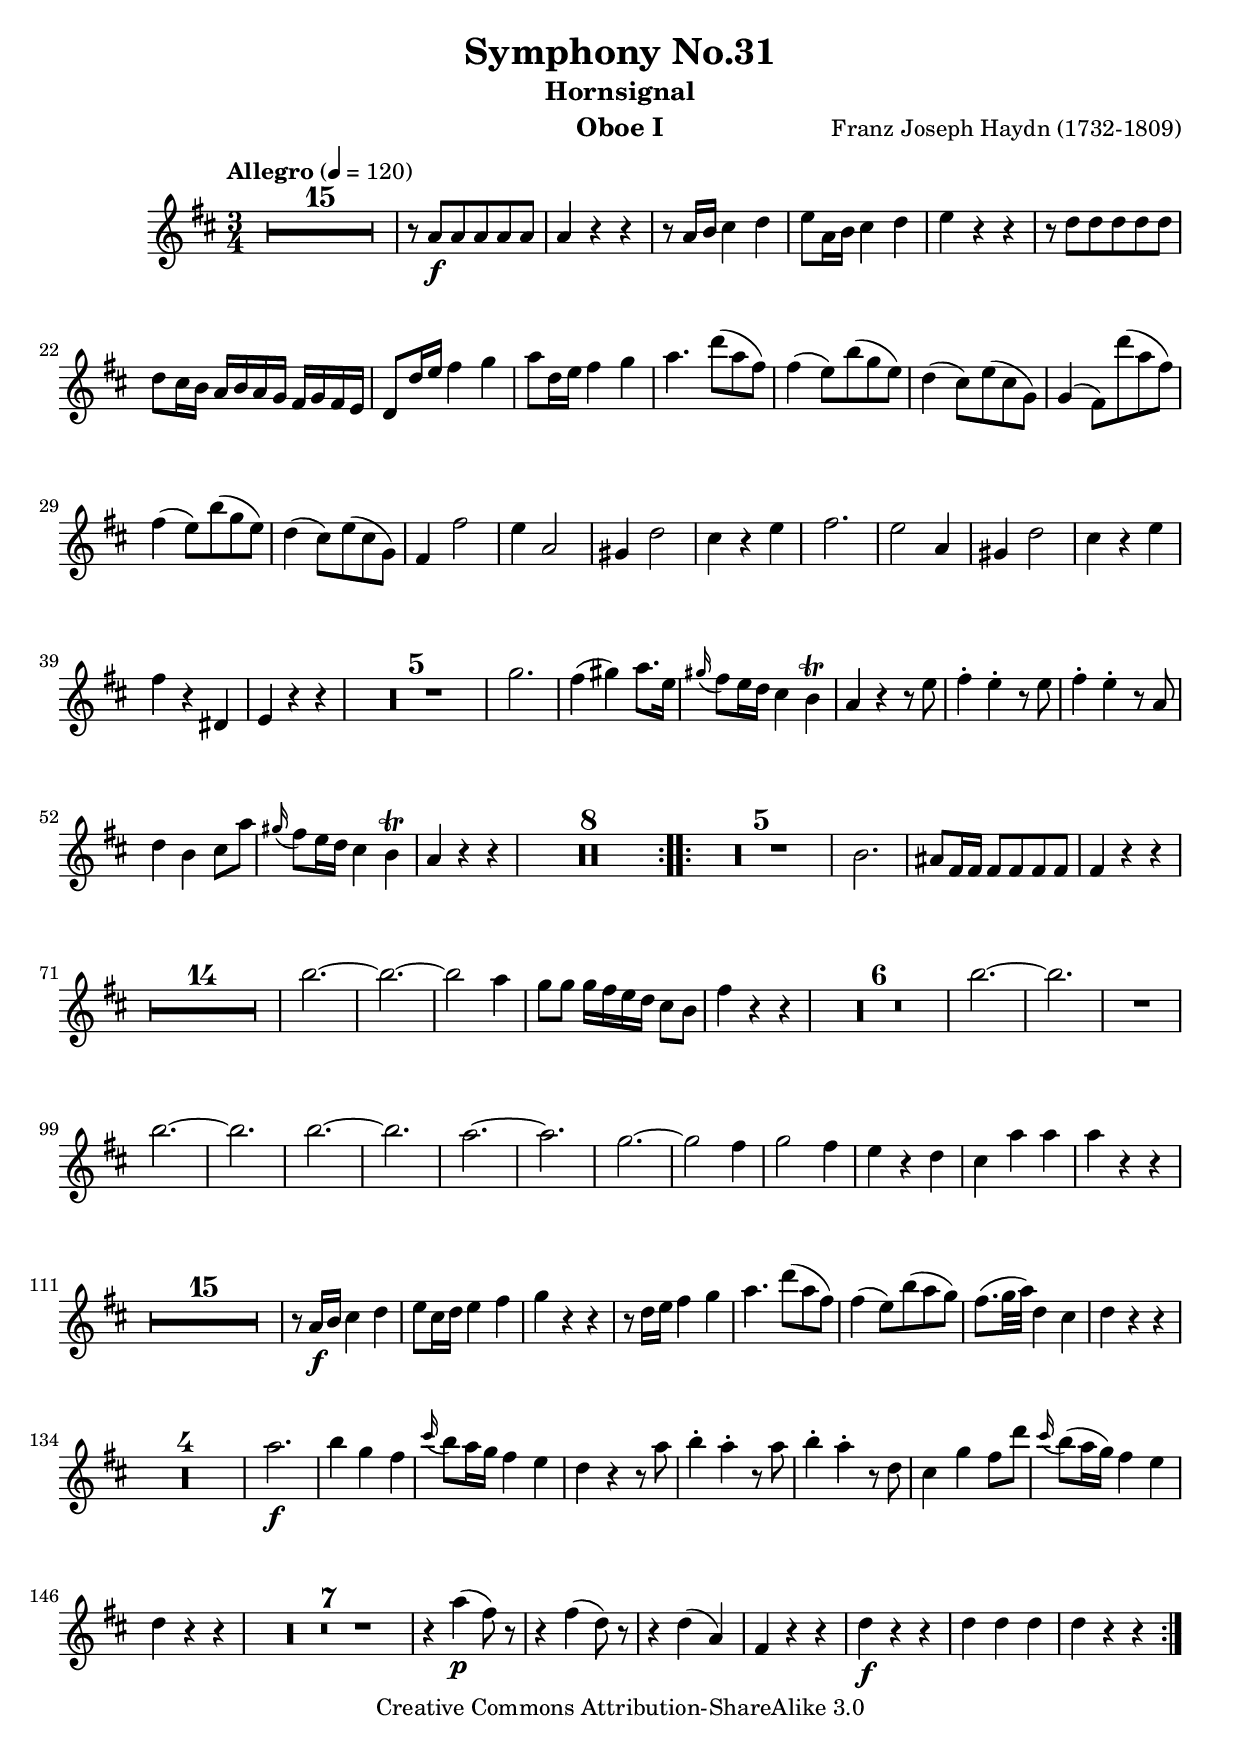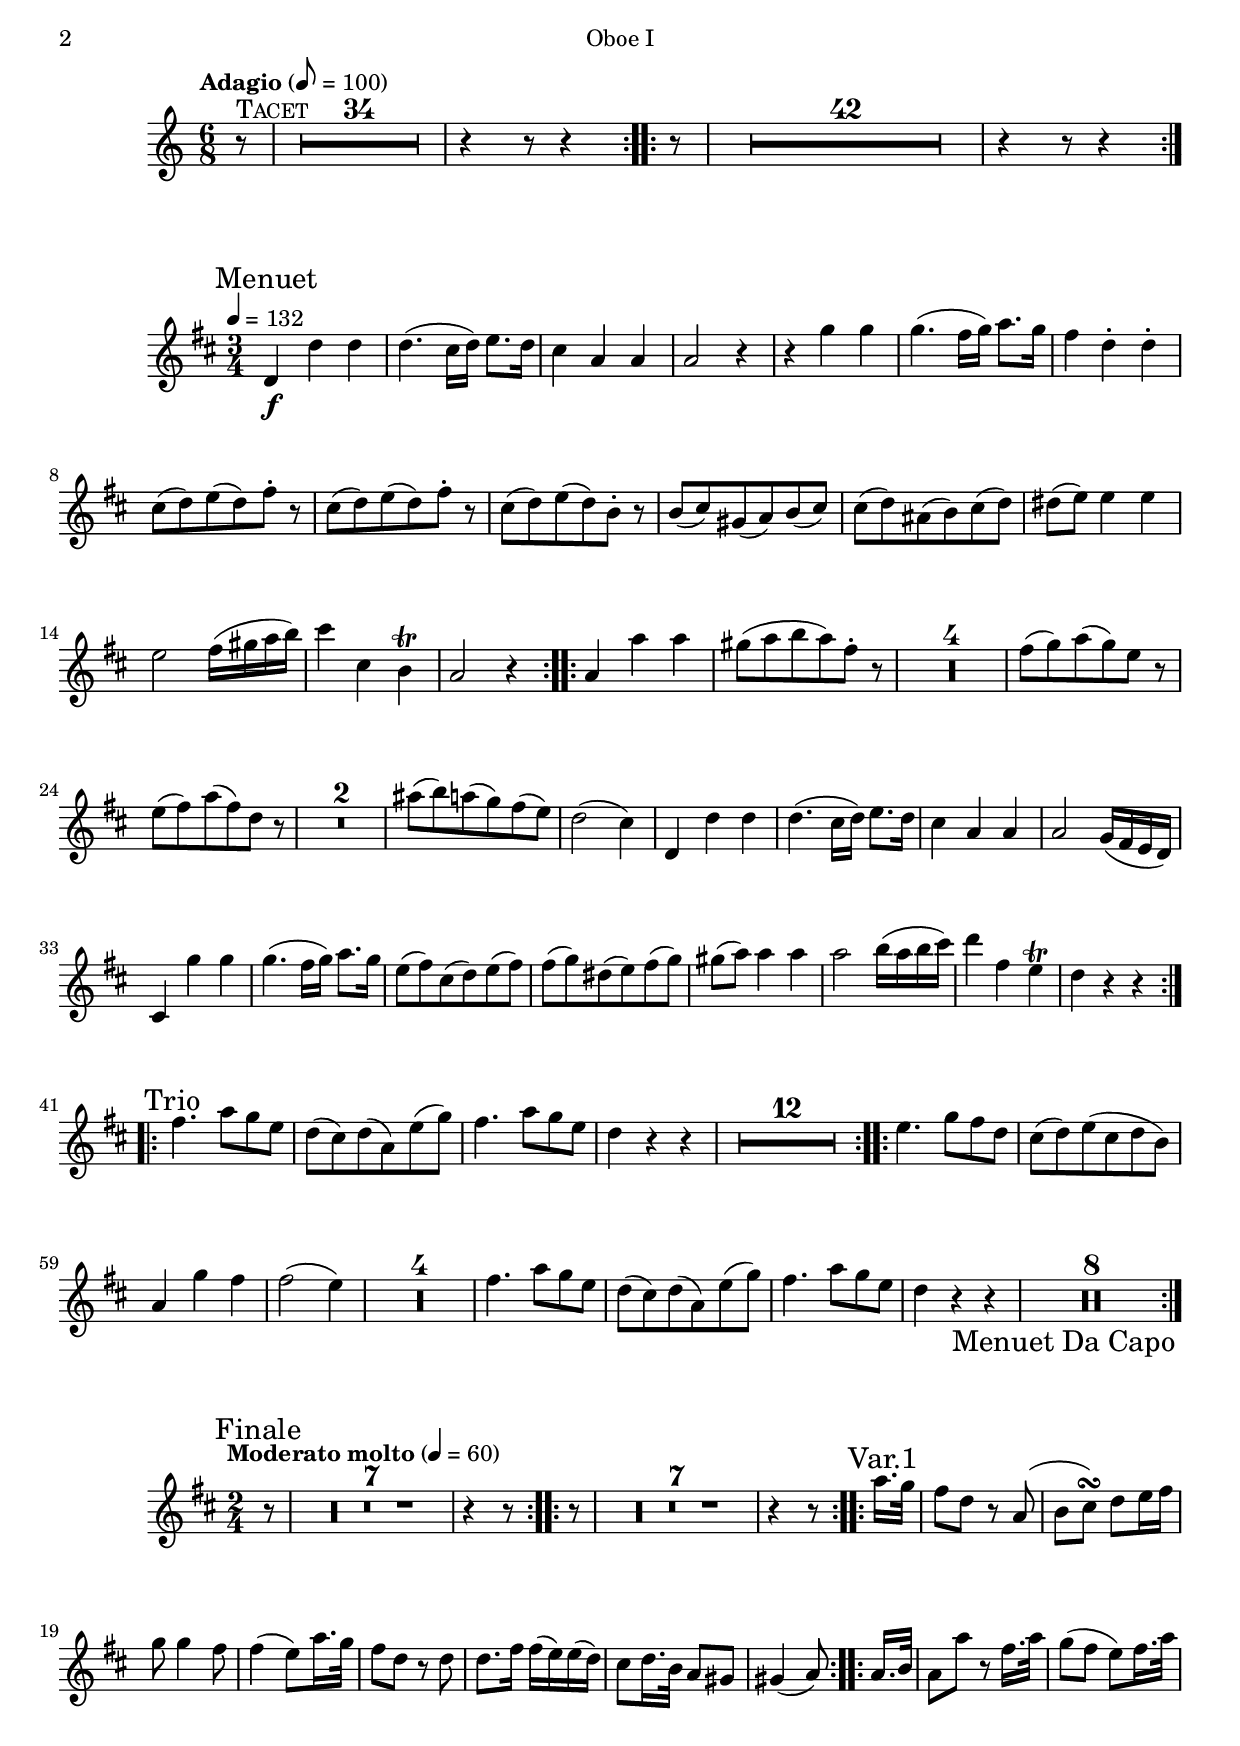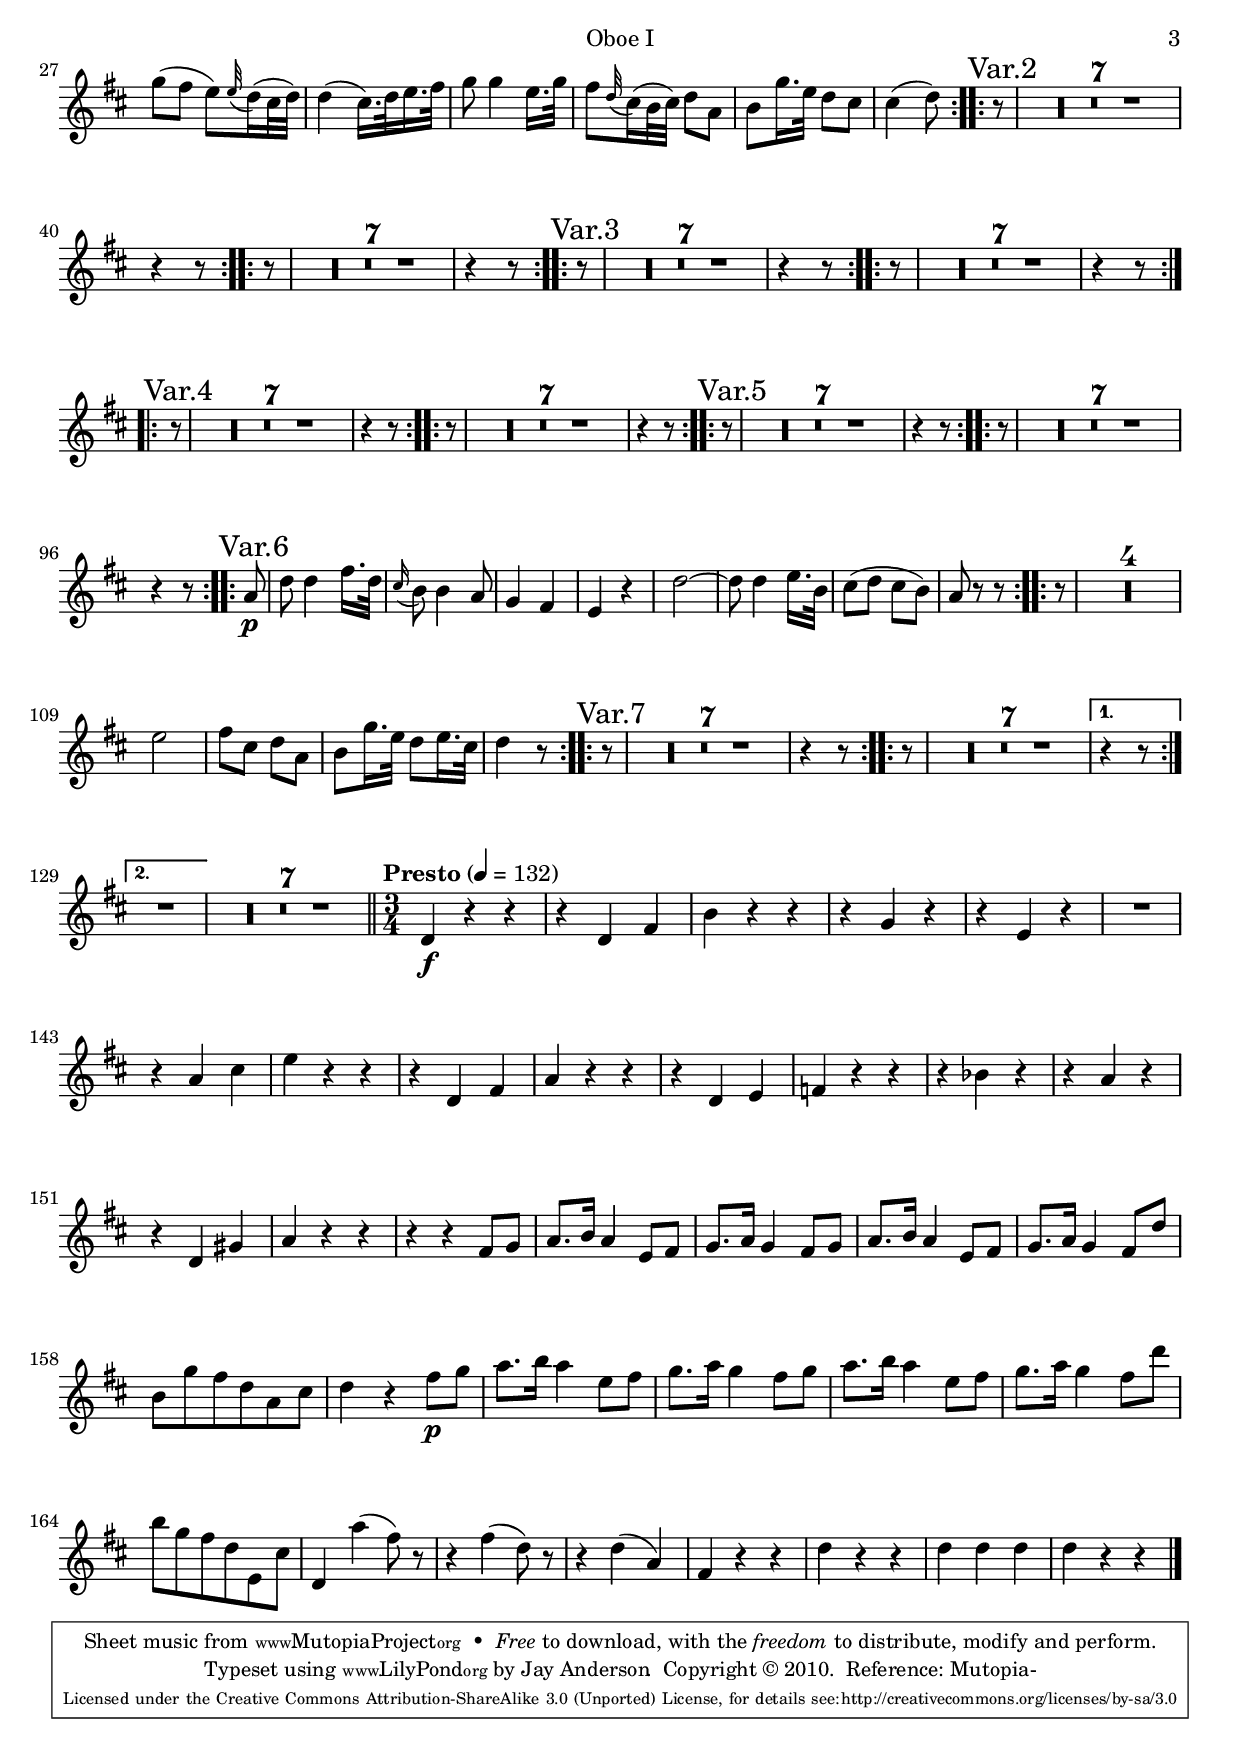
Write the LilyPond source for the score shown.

\version "2.13.16"

\include "defs.ily"
\version "2.13.16"

\include "defs.ily"

oboeOneMvtI = \relative c''
{
  \key d \major
  \repeat volta 2
  {
    R2.*15 |
    r8 a\f a a a a |
    a4 r r |
    r8 a16 b cis4 d |
    e8 a,16 b cis4 d |
    e r r |
    r8 d d d d d |
    d8 cis16 b a b a g fis g fis e |
    d8 d'16 e fis4 g |
    a8 d,16 e fis4 g |
    a4. d8( a fis) |
    fis4( e8) b'( g e) |
    d4( cis8) e( cis g) |
    g4( fis8) d''( a fis) |
    fis4( e8) b'( g e) |
    d4( cis8) e( cis g) |
    fis4 fis'2 |
    e4 a,2 |
    gis4 d'2 |
    cis4 r e |
    fis2. |
    e2 a,4 |
    gis4 d'2 |
    cis4 r e |
    fis r dis, |
    e r r |
    R2.*5 |
    g'2. |
    fis4( gis) a8. e16 |
    \appoggiatura gis16 fis8 e16 d cis4 b\trill |
    a4 r r8 e' |
    fis4-. e-. r8 e |
    fis4-. e-. r8 a, |
    d4 b cis8 a' |
    \appoggiatura gis16 fis8 e16 d cis4 b\trill |
    a4 r r |
    R2.*8 |
  }
  \repeat volta 2
  {
    R2.*5 |
    b2. |
    ais8 fis16 fis fis8 fis fis fis |
    fis4 r r |
    R2.*14 |
    b'2.~ |
    b~ |
    b2 a4 |
    g8 g g16 fis e d cis8 b |
    fis'4 r r |
    R2.*6 |
    b2.~ |
    b |
    R2. |
    b2.~ |
    b |
    b~ |
    b |
    a~ |
    a |
    g~ |
    g2 fis4 |
    g2 fis4 |
    e4 r d |
    cis a' a |
    a r r |
    R2.*15 |
    r8 a,16\f b cis4 d |
    e8 cis16 d e4 fis |
    g r r |
    r8 d16 e fis4 g |
    a4. d8( a fis) |
    fis4( e8) b'( a g) |
    fis8.( g32 a) d,4 cis |
    d r r |
    R2.*4 |
    a'2.\f |
    b4 g fis |
    \appoggiatura cis'16 b8 a16 g fis4 e |
    d r r8 a' |
    b4-. a-. r8 a |
    b4-. a-. r8 d, |
    cis4 g' fis8 d' |
    \appoggiatura cis16 b8( a16 g) fis4 e |
    d r r |
    R2.*7 |
    r4 a'(\p fis8) r |
    r4 fis( d8) r |
    r4 d( a) |
    fis r r |
    d'\f r r |
    d d d |
    d r r |
  }
}

oboeOneMvtII =
{
  s1*0^\tacet
  \repeat volta 2
  {
    r8 |
    R2.*34 |
    r4 r8 r4
  }
  \repeat volta 2
  {
    r8 | \noBreak
    R2.*42 |
    r4 r8 r4
  }
}

oboeOneMvtIII = \relative c'
{
  \key d \major
  \repeat volta 2
  {
    d4\f d' d |
    d4.( cis16 d) e8. d16 |
    cis4 a a |
    a2 r4 |
    r4 g' g |
    g4.( fis16 g) a8. g16 |
    fis4 d-. d-. |
    \repeat unfold 2 {cis8( d) e( d) fis-. r |}
    cis( d) e( d) b-. r |
    b( cis) gis( a) b( cis) |
    cis( d) ais( b) cis( d) |
    dis( e) e4 e |
    e2 fis16( gis a b) |
    cis4 cis, b\trill | %Should this have a trill?
    a2 r4 |
  }
  \repeat volta 2
  {
    a4 a' a |
    gis8( a b a) fis-. r |
    R2.*4 |
    fis8( g) a( g) e r |
    e( fis) a( fis) d r |
    R2.*2 |
    ais'8( b) a( g) fis( e) |
    d2( cis4) |
    d, d' d |
    d4.( cis16 d) e8. d16 |
    cis4 a a |
    a2 g16( fis e d) |
    cis4 g'' g |
    g4.( fis16 g) a8. g16 |
    e8( fis) cis( d) e( fis) |
    fis( g) dis( e) fis( g) |
    gis( a) a4 a |
    a2 b16( a b cis) |
    d4 fis, e\trill | %Added trill again.
    d r r |
  }
  \repeat volta 2
  {
    fis4. a8 g e |
    d( cis) d( a) e'( g) |
    fis4. a8 g e |
    d4 r r |
    R2.*12 |
  }
  \repeat volta 2
  {
    e4. g8 fis d |
    cis( d) e( cis d b) |
    a4 g' fis |
    fis2( e4) |
    R2.*4 |
    fis4. a8 g e |
    d( cis) d( a) e'( g) |
    fis4. a8 g e |
    d4 r r |
    R2.*8 |
  }
}

oboeOneMvtIV = \relative c'''
{
  \key d \major
  %Intro
  \repeat volta 2
  {
    r8 |
    R2*7 |
    r4 r8
  }
  \repeat volta 2
  {
    r8 |
    R2*7 |
    r4 r8
  }
  %Var.1
  \repeat volta 2
  {
    a16. g32 |
    fis8 d r a( |
    b cis\turn) d8 e16 fis |
    g8 g4 fis8 |
    fis4( e8) a16. g32 |
    fis8 d r d |
    d8. fis16 fis( e) e( d) |
    cis8 d16. b32 a8 gis |
    gis4( a8)
  }
  \repeat volta 2
  {
    a16. b32 |
    a8 a' r fis16. a32 |
    g8( fis e) fis16. a32 |
    g8( fis e) \appoggiatura e32 d16( cis32 d) |
    d4( cis16.) d32 e16. fis32 |
    g8 g4 e16. g32 |
    fis8 \appoggiatura d32 cis16( b32 cis) d8 a |
    b g'16. e32 d8 cis |
    cis4( d8)
  }
  %Var.2-5
  \repeat unfold 4
  {
    \repeat volta 2
    {
      r8 |
      R2*7 |
      r4 r8
    }
    \repeat volta 2
    {
      r8 |
      R2*7 |
      r4 r8
    }
  }
  %Var.6
  \repeat volta 2
  {
    a8\p |
    d d4 fis16. d32 |
    \appoggiatura cis16 b8 b4 a8 |
    g4 fis |
    e r |
    d'2~ |
    d8 d4 e16. b32 |
    cis8( d cis b) |
    a r r
  }
  \repeat volta 2
  {
    r8 |
    R2*4 |
    e'2 |
    fis8 cis d a |
    b g'16. e32 d8 e16. cis32 |
    d4 r8
  }
  %Var.7
  \repeat volta 2
  {
    r8 |
    R2*7 |
    r4 r8
  }
  \repeat volta 2
  {
    r8 |
    R2*7 |
  }
  \alternative
  {
    {r4 r8}
    {R2 |}
  }
  R2*7 |

  %Presto
  %3/4
  d,4\f r r |
  r d fis |
  b r r |
  r g r |
  r e r |
  R2. |
  r4 a cis |
  e r r |
  r d, fis |
  a r r |
  r d, e |
  f r r |
  r bes r |
  r a r |
  r d, gis |
  a r r |
  r r fis8 g |
  a8. b16 a4 e8 fis |
  g8. a16 g4 fis8 g |
  a8. b16 a4 e8 fis |
  g8. a16 g4 fis8 d' |
  b g' fis d a cis |
  d4 r fis8\p g |
  a8. b16 a4 e8 fis |
  g8. a16 g4 fis8 g |
  a8. b16 a4 e8 fis |
  g8. a16 g4 fis8 d' |
  b g fis d e, cis' |
  d,4 a''( fis8) r |
  r4 fis( d8) r |
  r4 d( a) |
  fis r r |
  d' r r |
  d d d |
  d r r |
}

instrument = "Oboe I"
\include "header.ily"

\score { \new Staff { << \oboeOneMvtI \outlineMvtI >> } }
\score { \new Staff { << \oboeOneMvtII \outlineMvtII >> } }
\score { \new Staff { << \oboeOneMvtIII \outlineMvtIII >> } }
\score { \new Staff { << \oboeOneMvtIV \outlineMvtIV >> } }
